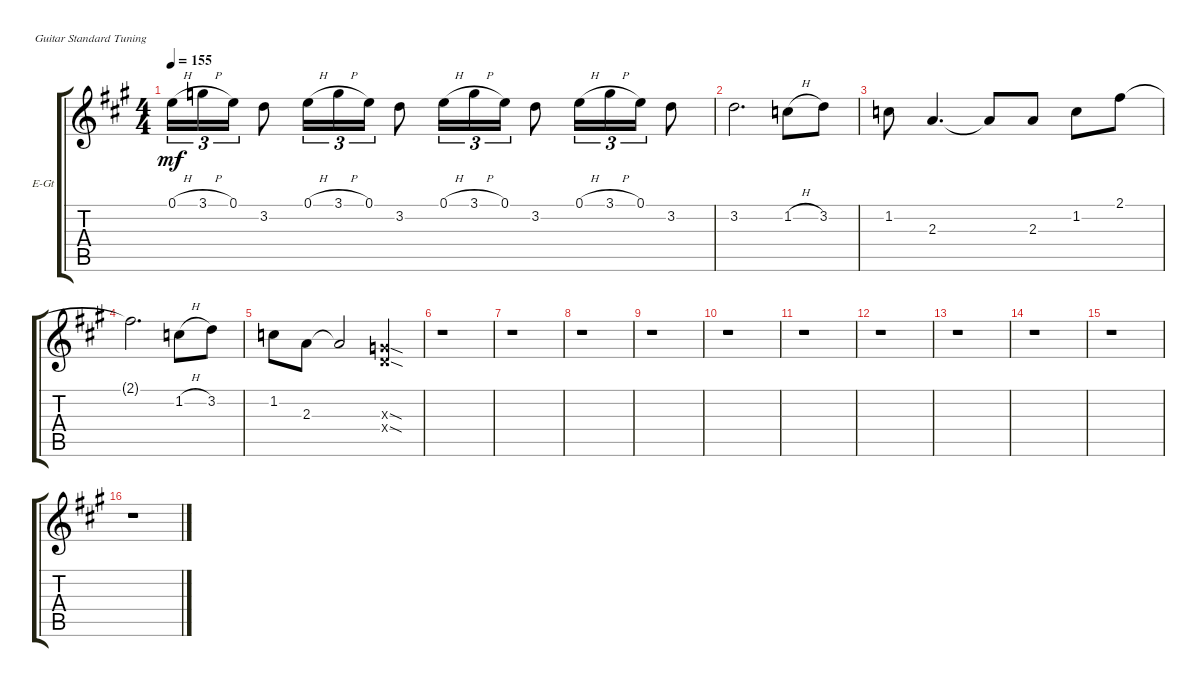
\defaultSystemsLayout 4
\bracketExtendMode groupsimilarinstruments
\firstSystemTrackNameOrientation horizontal
\otherSystemsTrackNameOrientation horizontal
\track ("Jimmy Page (Solo and Fills)" "E-Gt") {instrument overdrivenguitar}
\staff {score tabs}
\tuning (E4 B3 G3 D3 A2 E2)
\ts (4 4)
\tempo 155
\clef g2
\ks a
0.1{h}.16{tu (3 2) dy mf} 3.1{h}.16{tu (3 2)} 0.1.16{tu (3 2)} 3.2.8 0.1{h}.16{tu (3 2)} 3.1{h}.16{tu (3 2)} 0.1.16{tu (3 2)} 3.2.8 0.1{h}.16{tu (3 2)} 3.1{h}.16{tu (3 2)} 0.1.16{tu (3 2)} 3.2.8 0.1{h}.16{tu (3 2)} 3.1{h}.16{tu (3 2)} 0.1.16{tu (3 2)} 3.2.8 |
3.2.2{d} 1.2{h}.8 3.2.8 |
1.2.8 2.3.4{d} 2.3{t}.8 2.3.8 1.2.8 2.1.8 |
2.1{t}.2{d} 1.2{h}.8 3.2.8 |
1.2.8 2.3.8 2.3{t}.2 (0.3{sod x} 0.4{sod x}).4 |
r.1 |
r.1 |
r.1 |
r.1 |
r.1 |
r.1 |
r.1 |
r.1 |
r.1 |
r.1 |
r.1
